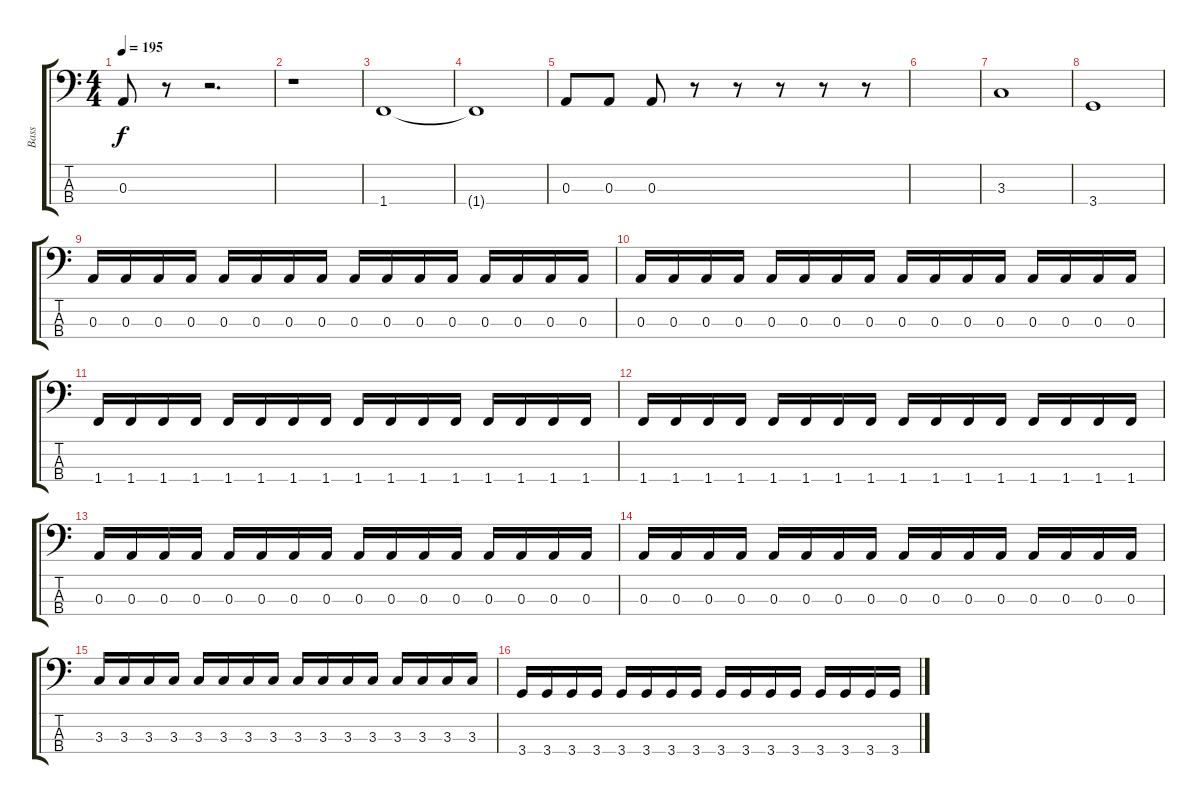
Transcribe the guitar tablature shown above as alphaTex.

\track ("Bass" "Bass") {instrument electricbasspick}
\staff {score tabs}
\tuning (G2 D2 A1 E1) {hide}
\ts (4 4)
\tempo 195
\clef f4
\ks c
0.3.8{dy f} r.8 r.2{d} |
r.1 |
1.4.1 |
1.4{t}.1 |
0.3.8 0.3.8 0.3.8 r.8 r.8 r.8 r.8 r.8 |
|
3.3.1 |
3.4.1 |
0.3.16 0.3.16 0.3.16 0.3.16 0.3.16 0.3.16 0.3.16 0.3.16 0.3.16 0.3.16 0.3.16 0.3.16 0.3.16 0.3.16 0.3.16 0.3.16 |
0.3.16 0.3.16 0.3.16 0.3.16 0.3.16 0.3.16 0.3.16 0.3.16 0.3.16 0.3.16 0.3.16 0.3.16 0.3.16 0.3.16 0.3.16 0.3.16 |
1.4.16 1.4.16 1.4.16 1.4.16 1.4.16 1.4.16 1.4.16 1.4.16 1.4.16 1.4.16 1.4.16 1.4.16 1.4.16 1.4.16 1.4.16 1.4.16 |
1.4.16 1.4.16 1.4.16 1.4.16 1.4.16 1.4.16 1.4.16 1.4.16 1.4.16 1.4.16 1.4.16 1.4.16 1.4.16 1.4.16 1.4.16 1.4.16 |
0.3.16 0.3.16 0.3.16 0.3.16 0.3.16 0.3.16 0.3.16 0.3.16 0.3.16 0.3.16 0.3.16 0.3.16 0.3.16 0.3.16 0.3.16 0.3.16 |
0.3.16 0.3.16 0.3.16 0.3.16 0.3.16 0.3.16 0.3.16 0.3.16 0.3.16 0.3.16 0.3.16 0.3.16 0.3.16 0.3.16 0.3.16 0.3.16 |
3.3.16 3.3.16 3.3.16 3.3.16 3.3.16 3.3.16 3.3.16 3.3.16 3.3.16 3.3.16 3.3.16 3.3.16 3.3.16 3.3.16 3.3.16 3.3.16 |
3.4.16 3.4.16 3.4.16 3.4.16 3.4.16 3.4.16 3.4.16 3.4.16 3.4.16 3.4.16 3.4.16 3.4.16 3.4.16 3.4.16 3.4.16 3.4.16
